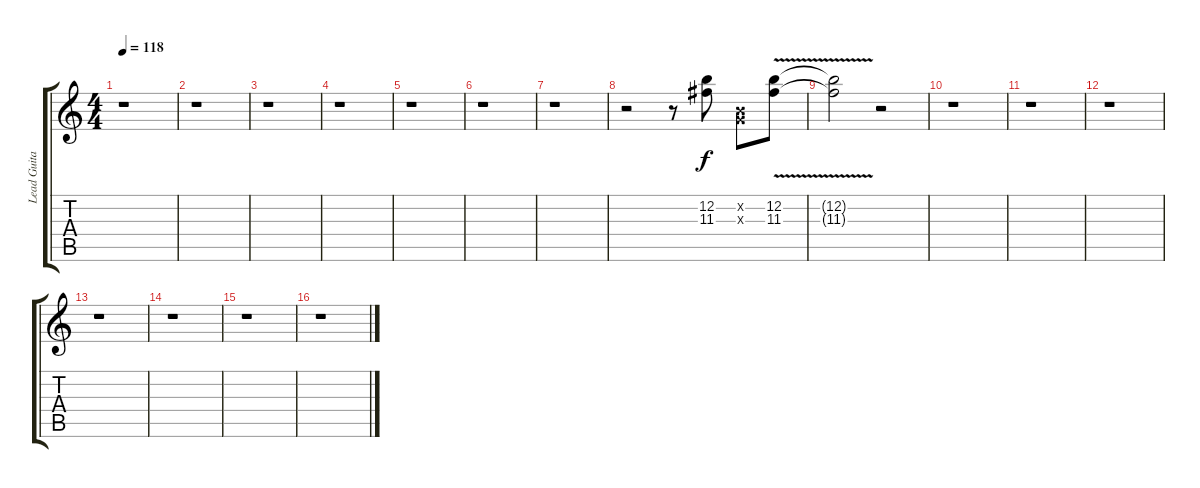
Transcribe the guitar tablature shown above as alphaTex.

\track ("Lead Guitar 2" "Lead Guita") {instrument distortionguitar}
\staff {score tabs}
\tuning (E4 B3 G3 D3 A2 E2) {hide}
\ts (4 4)
\tempo 118
\clef g2
\ks c
r.1{dy f} |
r.1 |
r.1 |
r.1 |
r.1 |
r.1 |
r.1 |
r.2 r.8 (12.2 11.3).8 (0.2{x} 0.3{x}).8 (12.2{v} 11.3{v}).8 |
(12.2{t} 11.3{t}).2 r.2 |
r.1 |
r.1 |
r.1 |
r.1 |
r.1 |
r.1 |
r.1
